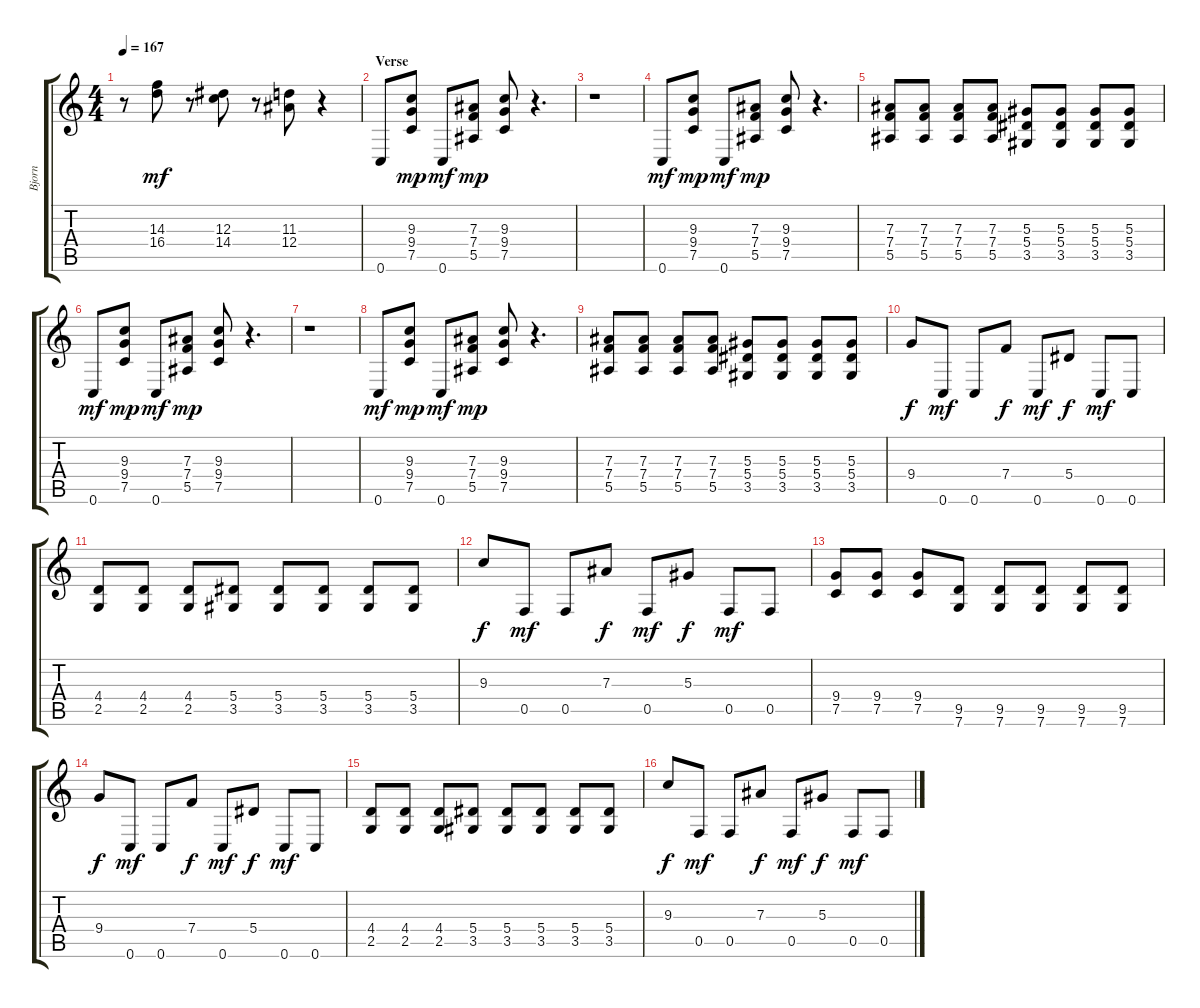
\track ("Bjorn" "Bjorn") {instrument distortionguitar}
\staff {score tabs}
\tuning (C4 G3 Eb3 Bb2 F2 C2) {hide}
\ts (4 4)
\tempo 167
\clef g2
\ks c
r.8{dy f} (14.3 16.4).8{dy mf} r.8 (12.3 14.4).8 r.8 (11.3 12.4).8 r.4 |
\section ("" "Verse")
0.6.8 (9.3 9.4 7.5).8{dy mp} 0.6.8{dy mf} (7.3 7.4 5.5).8{dy mp} (9.3 9.4 7.5).8 r.4{d} |
r.1 |
0.6.8{dy mf} (9.3 9.4 7.5).8{dy mp} 0.6.8{dy mf} (7.3 7.4 5.5).8{dy mp} (9.3 9.4 7.5).8 r.4{d} |
(7.3 7.4 5.5).8 (7.3 7.4 5.5).8 (7.3 7.4 5.5).8 (7.3 7.4 5.5).8 (5.3 5.4 3.5).8 (5.3 5.4 3.5).8 (5.3 5.4 3.5).8 (5.3 5.4 3.5).8 |
0.6.8{dy mf} (9.3 9.4 7.5).8{dy mp} 0.6.8{dy mf} (7.3 7.4 5.5).8{dy mp} (9.3 9.4 7.5).8 r.4{d} |
r.1 |
0.6.8{dy mf} (9.3 9.4 7.5).8{dy mp} 0.6.8{dy mf} (7.3 7.4 5.5).8{dy mp} (9.3 9.4 7.5).8 r.4{d} |
(7.3 7.4 5.5).8 (7.3 7.4 5.5).8 (7.3 7.4 5.5).8 (7.3 7.4 5.5).8 (5.3 5.4 3.5).8 (5.3 5.4 3.5).8 (5.3 5.4 3.5).8 (5.3 5.4 3.5).8 |
9.4.8{dy f} 0.6.8{dy mf} 0.6.8 7.4.8{dy f} 0.6.8{dy mf} 5.4.8{dy f} 0.6.8{dy mf} 0.6.8 |
(4.4 2.5).8 (4.4 2.5).8 (4.4 2.5).8 (5.4 3.5).8 (5.4 3.5).8 (5.4 3.5).8 (5.4 3.5).8 (5.4 3.5).8 |
9.3.8{dy f} 0.5.8{dy mf} 0.5.8 7.3.8{dy f} 0.5.8{dy mf} 5.3.8{dy f} 0.5.8{dy mf} 0.5.8 |
(9.4 7.5).8 (9.4 7.5).8 (9.4 7.5).8 (9.5 7.6).8 (9.5 7.6).8 (9.5 7.6).8 (9.5 7.6).8 (9.5 7.6).8 |
9.4.8{dy f} 0.6.8{dy mf} 0.6.8 7.4.8{dy f} 0.6.8{dy mf} 5.4.8{dy f} 0.6.8{dy mf} 0.6.8 |
(4.4 2.5).8 (4.4 2.5).8 (4.4 2.5).8 (5.4 3.5).8 (5.4 3.5).8 (5.4 3.5).8 (5.4 3.5).8 (5.4 3.5).8 |
9.3.8{dy f} 0.5.8{dy mf} 0.5.8 7.3.8{dy f} 0.5.8{dy mf} 5.3.8{dy f} 0.5.8{dy mf} 0.5.8
